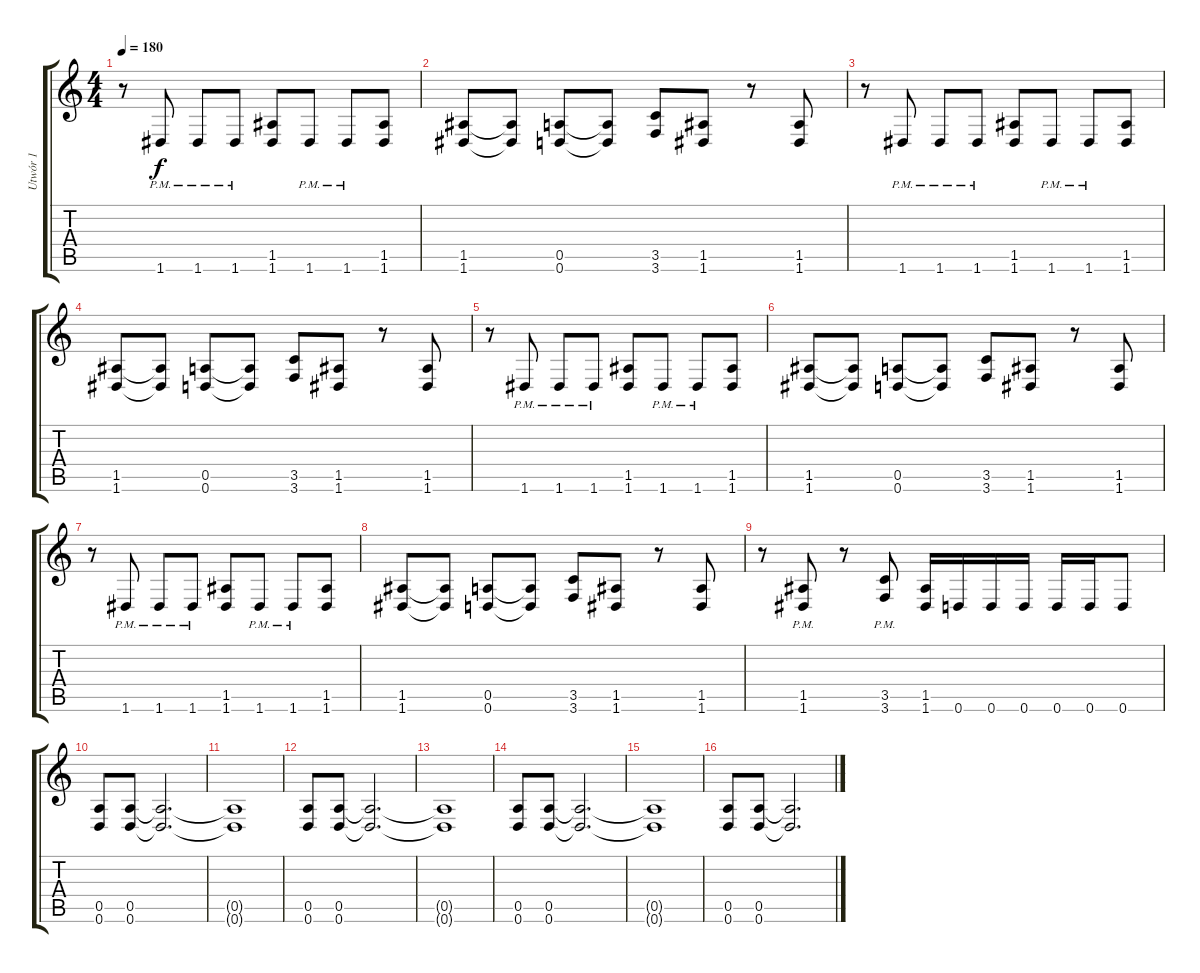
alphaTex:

\track ("Utwór 1" "Utwór 1") {instrument distortionguitar}
\staff {score tabs}
\tuning (E4 B3 G3 D3 A2 D2) {hide}
\ts (4 4)
\tempo 180
\clef g2
\ks c
r.8{dy f} 1.6{pm}.8 1.6{pm}.8 1.6{pm}.8 (1.5 1.6).8 1.6{pm}.8 1.6{pm}.8 (1.5 1.6).8 |
(1.5 1.6).8 (1.5{t} 1.6{t}).8 (0.5 0.6).8 (0.5{t} 0.6{t}).8 (3.5 3.6).8 (1.5 1.6).8 r.8 (1.5 1.6).8 |
r.8 1.6{pm}.8 1.6{pm}.8 1.6{pm}.8 (1.5 1.6).8 1.6{pm}.8 1.6{pm}.8 (1.5 1.6).8 |
(1.5 1.6).8 (1.5{t} 1.6{t}).8 (0.5 0.6).8 (0.5{t} 0.6{t}).8 (3.5 3.6).8 (1.5 1.6).8 r.8 (1.5 1.6).8 |
r.8 1.6{pm}.8 1.6{pm}.8 1.6{pm}.8 (1.5 1.6).8 1.6{pm}.8 1.6{pm}.8 (1.5 1.6).8 |
(1.5 1.6).8 (1.5{t} 1.6{t}).8 (0.5 0.6).8 (0.5{t} 0.6{t}).8 (3.5 3.6).8 (1.5 1.6).8 r.8 (1.5 1.6).8 |
r.8 1.6{pm}.8 1.6{pm}.8 1.6{pm}.8 (1.5 1.6).8 1.6{pm}.8 1.6{pm}.8 (1.5 1.6).8 |
(1.5 1.6).8 (1.5{t} 1.6{t}).8 (0.5 0.6).8 (0.5{t} 0.6{t}).8 (3.5 3.6).8 (1.5 1.6).8 r.8 (1.5 1.6).8 |
r.8 (1.5 1.6{pm}).8 r.8 (3.5 3.6{pm}).8 (1.5 1.6).16 0.6.16 0.6.16 0.6.16 0.6.16 0.6.16 0.6.8 |
(0.5 0.6).8 (0.5 0.6).8 (0.5{t} 0.6{t}).2{d} |
(0.5{t} 0.6{t}).1 |
(0.5 0.6).8 (0.5 0.6).8 (0.5{t} 0.6{t}).2{d} |
(0.5{t} 0.6{t}).1 |
(0.5 0.6).8 (0.5 0.6).8 (0.5{t} 0.6{t}).2{d} |
(0.5{t} 0.6{t}).1 |
(0.5 0.6).8 (0.5 0.6).8 (0.5{t} 0.6{t}).2{d}
